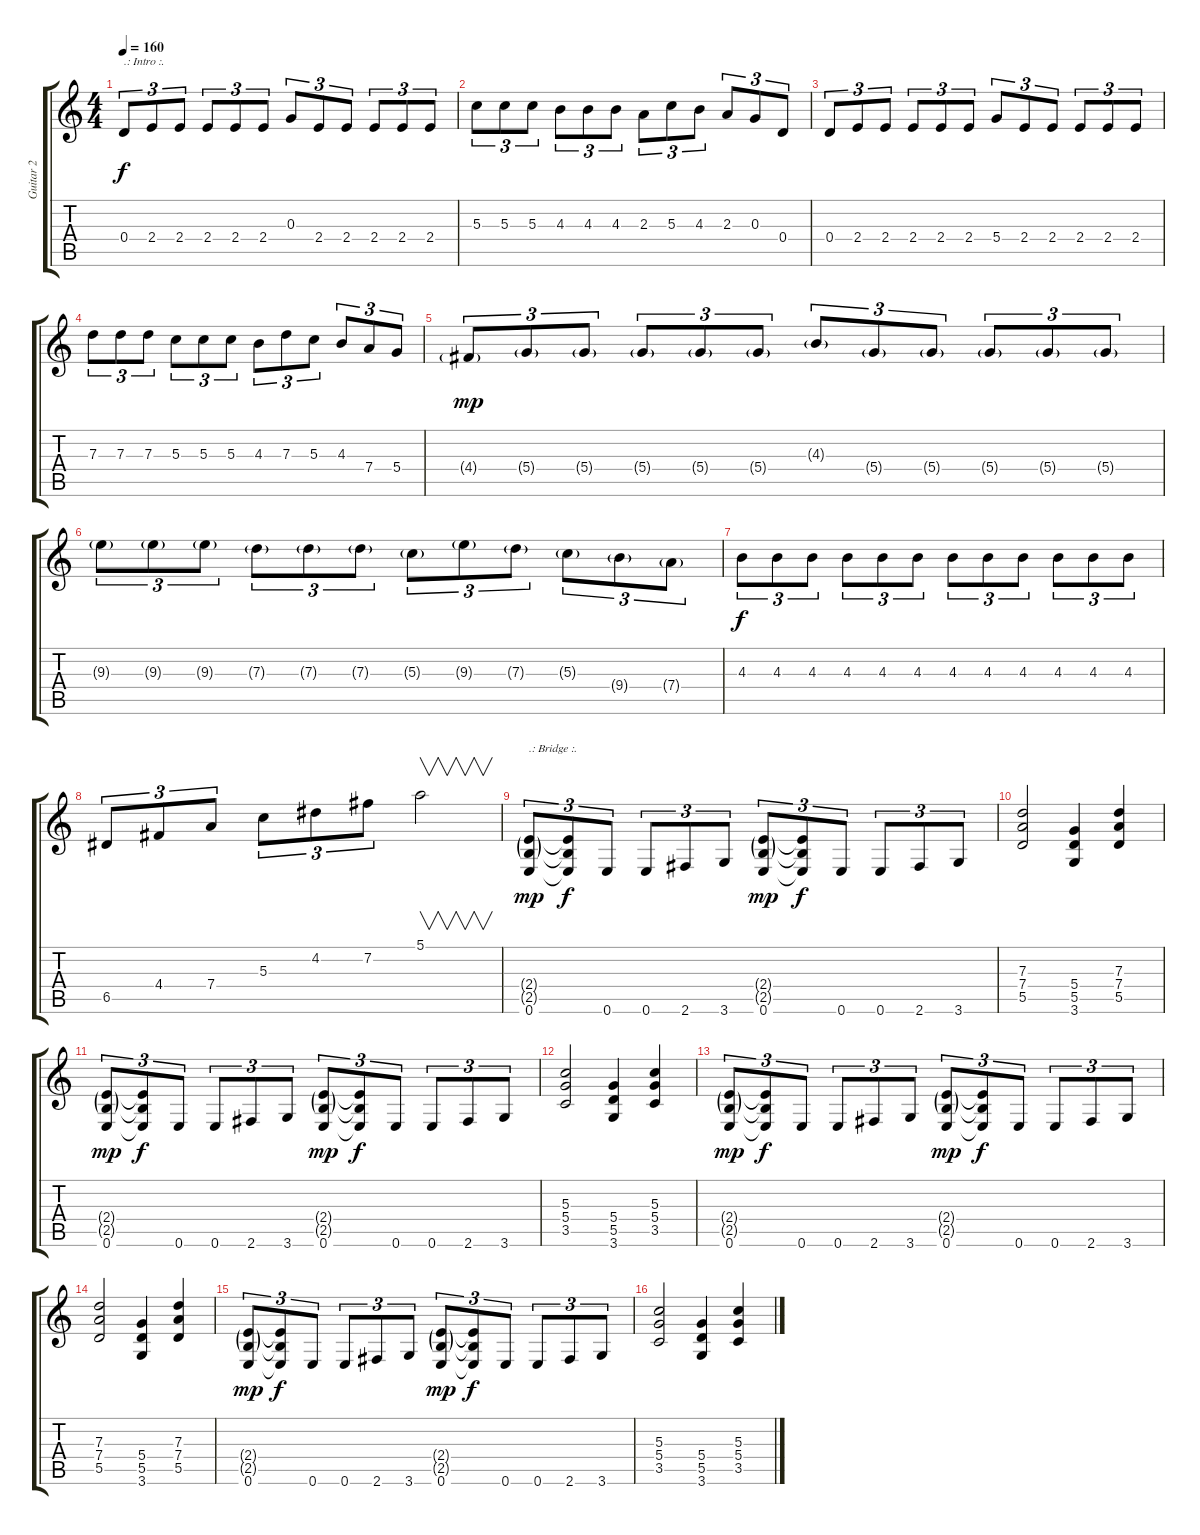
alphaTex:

\track ("Guitar 2" "Guitar 2") {instrument distortionguitar}
\staff {score tabs}
\tuning (E4 B3 G3 D3 A2 E2) {hide}
\ts (4 4)
\tempo 160
\clef g2
\ks c
0.4.8{tu (3 2) txt ".: Intro :." dy f instrument distortionguitar} 2.4.8{tu (3 2)} 2.4.8{tu (3 2)} 2.4.8{tu (3 2)} 2.4.8{tu (3 2)} 2.4.8{tu (3 2)} 0.3.8{tu (3 2)} 2.4.8{tu (3 2)} 2.4.8{tu (3 2)} 2.4.8{tu (3 2)} 2.4.8{tu (3 2)} 2.4.8{tu (3 2)} |
5.3.8{tu (3 2)} 5.3.8{tu (3 2)} 5.3.8{tu (3 2)} 4.3.8{tu (3 2)} 4.3.8{tu (3 2)} 4.3.8{tu (3 2)} 2.3.8{tu (3 2)} 5.3.8{tu (3 2)} 4.3.8{tu (3 2)} 2.3.8{tu (3 2)} 0.3.8{tu (3 2)} 0.4.8{tu (3 2)} |
0.4.8{tu (3 2)} 2.4.8{tu (3 2)} 2.4.8{tu (3 2)} 2.4.8{tu (3 2)} 2.4.8{tu (3 2)} 2.4.8{tu (3 2)} 5.4.8{tu (3 2)} 2.4.8{tu (3 2)} 2.4.8{tu (3 2)} 2.4.8{tu (3 2)} 2.4.8{tu (3 2)} 2.4.8{tu (3 2)} |
7.3.8{tu (3 2)} 7.3.8{tu (3 2)} 7.3.8{tu (3 2)} 5.3.8{tu (3 2)} 5.3.8{tu (3 2)} 5.3.8{tu (3 2)} 4.3.8{tu (3 2)} 7.3.8{tu (3 2)} 5.3.8{tu (3 2)} 4.3.8{tu (3 2)} 7.4.8{tu (3 2)} 5.4.8{tu (3 2)} |
4.4{g}.8{tu (3 2) dy mp} 5.4{g}.8{tu (3 2)} 5.4{g}.8{tu (3 2)} 5.4{g}.8{tu (3 2)} 5.4{g}.8{tu (3 2)} 5.4{g}.8{tu (3 2)} 4.3{g}.8{tu (3 2)} 5.4{g}.8{tu (3 2)} 5.4{g}.8{tu (3 2)} 5.4{g}.8{tu (3 2)} 5.4{g}.8{tu (3 2)} 5.4{g}.8{tu (3 2)} |
9.3{g}.8{tu (3 2)} 9.3{g}.8{tu (3 2)} 9.3{g}.8{tu (3 2)} 7.3{g}.8{tu (3 2)} 7.3{g}.8{tu (3 2)} 7.3{g}.8{tu (3 2)} 5.3{g}.8{tu (3 2)} 9.3{g}.8{tu (3 2)} 7.3{g}.8{tu (3 2)} 5.3{g}.8{tu (3 2)} 9.4{g}.8{tu (3 2)} 7.4{g}.8{tu (3 2)} |
4.3.8{tu (3 2) dy f} 4.3.8{tu (3 2)} 4.3.8{tu (3 2)} 4.3.8{tu (3 2)} 4.3.8{tu (3 2)} 4.3.8{tu (3 2)} 4.3.8{tu (3 2)} 4.3.8{tu (3 2)} 4.3.8{tu (3 2)} 4.3.8{tu (3 2)} 4.3.8{tu (3 2)} 4.3.8{tu (3 2)} |
6.5.8{tu (3 2)} 4.4.8{tu (3 2)} 7.4.8{tu (3 2)} 5.3.8{tu (3 2)} 4.2.8{tu (3 2)} 7.2.8{tu (3 2)} 5.1.2{v} |
(2.4{g} 2.5{g} 0.6).8{tu (3 2) txt ".: Bridge :." dy mp} (2.4{t} 2.5{t} 0.6{t}).8{tu (3 2) dy f} 0.6.8{tu (3 2)} 0.6.8{tu (3 2)} 2.6.8{tu (3 2)} 3.6.8{tu (3 2)} (2.4{g} 2.5{g} 0.6).8{tu (3 2) dy mp} (2.4{t} 2.5{t} 0.6{t}).8{tu (3 2) dy f} 0.6.8{tu (3 2)} 0.6.8{tu (3 2)} 2.6.8{tu (3 2)} 3.6.8{tu (3 2)} |
(7.3 7.4 5.5).2 (5.4 5.5 3.6).4 (7.3 7.4 5.5).4 |
(2.4{g} 2.5{g} 0.6).8{tu (3 2) dy mp} (2.4{t} 2.5{t} 0.6{t}).8{tu (3 2) dy f} 0.6.8{tu (3 2)} 0.6.8{tu (3 2)} 2.6.8{tu (3 2)} 3.6.8{tu (3 2)} (2.4{g} 2.5{g} 0.6).8{tu (3 2) dy mp} (2.4{t} 2.5{t} 0.6{t}).8{tu (3 2) dy f} 0.6.8{tu (3 2)} 0.6.8{tu (3 2)} 2.6.8{tu (3 2)} 3.6.8{tu (3 2)} |
(5.3 5.4 3.5).2 (5.4 5.5 3.6).4 (5.3 5.4 3.5).4 |
(2.4{g} 2.5{g} 0.6).8{tu (3 2) dy mp} (2.4{t} 2.5{t} 0.6{t}).8{tu (3 2) dy f} 0.6.8{tu (3 2)} 0.6.8{tu (3 2)} 2.6.8{tu (3 2)} 3.6.8{tu (3 2)} (2.4{g} 2.5{g} 0.6).8{tu (3 2) dy mp} (2.4{t} 2.5{t} 0.6{t}).8{tu (3 2) dy f} 0.6.8{tu (3 2)} 0.6.8{tu (3 2)} 2.6.8{tu (3 2)} 3.6.8{tu (3 2)} |
(7.3 7.4 5.5).2 (5.4 5.5 3.6).4 (7.3 7.4 5.5).4 |
(2.4{g} 2.5{g} 0.6).8{tu (3 2) dy mp} (2.4{t} 2.5{t} 0.6{t}).8{tu (3 2) dy f} 0.6.8{tu (3 2)} 0.6.8{tu (3 2)} 2.6.8{tu (3 2)} 3.6.8{tu (3 2)} (2.4{g} 2.5{g} 0.6).8{tu (3 2) dy mp} (2.4{t} 2.5{t} 0.6{t}).8{tu (3 2) dy f} 0.6.8{tu (3 2)} 0.6.8{tu (3 2)} 2.6.8{tu (3 2)} 3.6.8{tu (3 2)} |
(5.3 5.4 3.5).2 (5.4 5.5 3.6).4 (5.3 5.4 3.5).4
